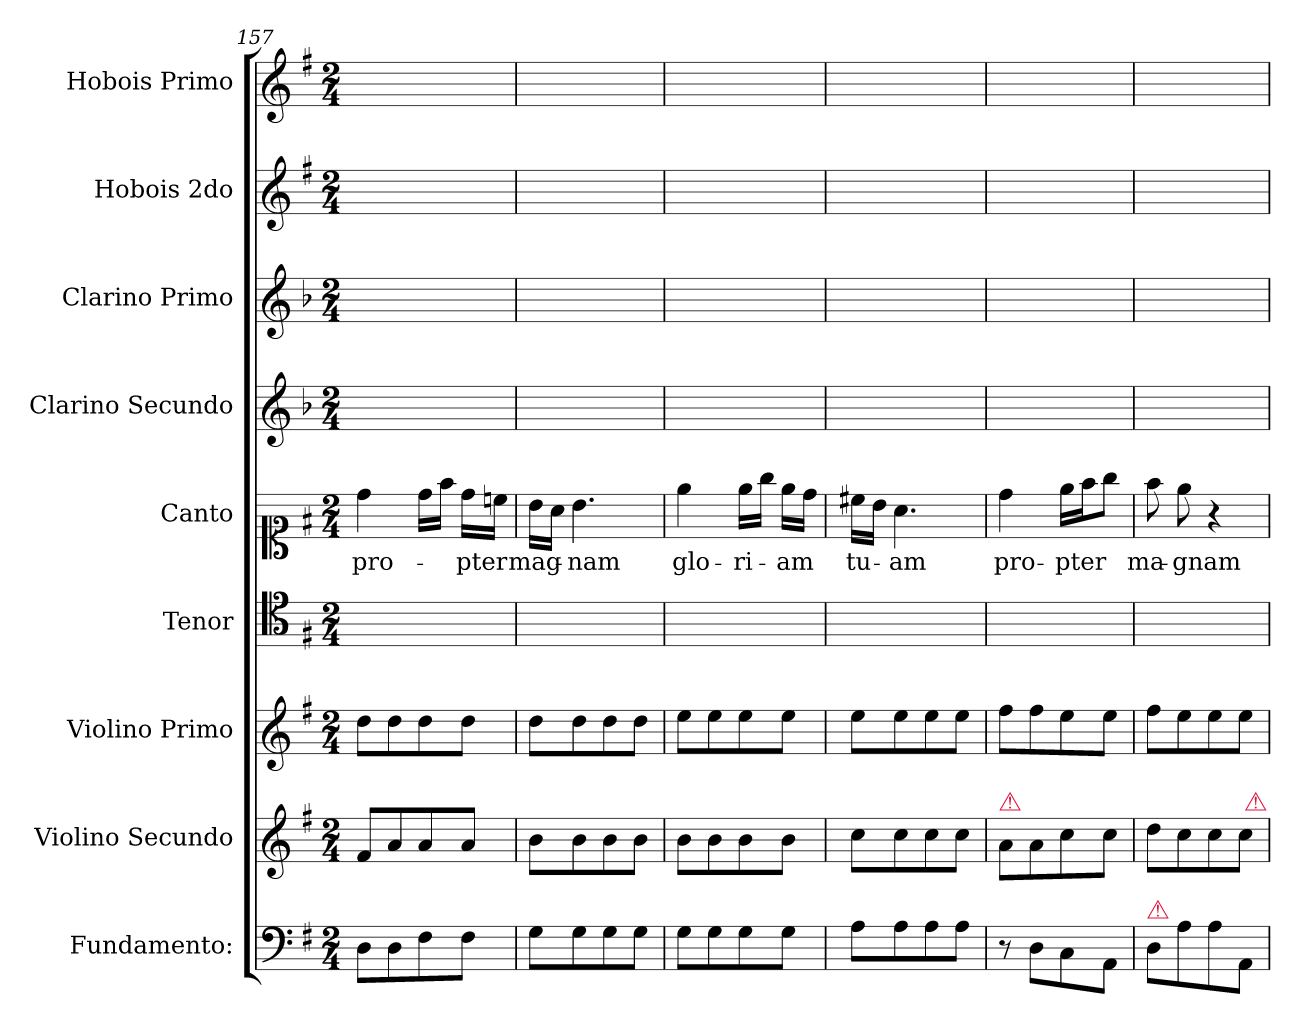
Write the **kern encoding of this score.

**kern	**kern	**kern	**kern	**kern	**text	**kern	**kern	**kern	**kern
*part9	*part8	*part7	*part6	*part5	*part5	*part4	*part3	*part2	*part1
*staff9	*staff8	*staff7	*staff6	*staff5	*staff5	*staff4	*staff3	*staff2	*staff1
*I"Fundamento:	*I"Violino Secundo	*I"Violino Primo	*I"Tenor	*I"Canto	*	*I"Clarino Secundo	*I"Clarino Primo	*I"Hobois 2do	*I"Hobois Primo
*	*I'vl 2	*I'vl 1	*I'T	*	*	*I'clno 2	*I'clno 1	*	*
*clefF4	*clefG2	*clefG2	*clefC4	*clefC1	*	*clefG2	*clefG2	*clefG2	*clefG2
*	*	*	*	*	*	*ITrd-1c-2	*ITrd-1c-2	*	*
*k[f#]	*k[f#]	*k[f#]	*k[f#]	*k[f#]	*	*k[f#]	*k[f#]	*k[f#]	*k[f#]
*M2/4	*M2/4	*M2/4	*M2/4	*M2/4	*	*M2/4	*M2/4	*M2/4	*M2/4
=157	=157	=157	=157	=157	=157	=157	=157	=157	=157
8D\L	8f#/L	8dd\L	2ryy	4dd\	pro-	2ryy	2ryy	2ryy	2ryy
8D\	8a/	8dd\	.	.	.	.	.	.	.
8F#\	8a/	8dd\	.	16dd\LL	.	.	.	.	.
.	.	.	.	16ff#\JJ	.	.	.	.	.
8F#\J	8a/J	8dd\J	.	16dd\LL	-pter	.	.	.	.
.	.	.	.	16ccn\JJ	.	.	.	.	.
=158	=158	=158	=158	=158	=158	=158	=158	=158	=158
8G\L	8b\L	8dd\L	2ryy	16b\LL	mag-	2ryy	2ryy	2ryy	2ryy
.	.	.	.	16a\JJ	.	.	.	.	.
8G\	8b\	8dd\	.	4.b\	-nam	.	.	.	.
8G\	8b\	8dd\	.	.	.	.	.	.	.
8G\J	8b\J	8dd\J	.	.	.	.	.	.	.
=159	=159	=159	=159	=159	=159	=159	=159	=159	=159
8G\L	8b\L	8ee\L	2ryy	4ee\	glo-	2ryy	2ryy	2ryy	2ryy
8G\	8b\	8ee\	.	.	.	.	.	.	.
8G\	8b\	8ee\	.	16ee\LL	-ri-	.	.	.	.
.	.	.	.	16gg\JJ	.	.	.	.	.
8G\J	8b\J	8ee\J	.	16ee\LL	-am	.	.	.	.
.	.	.	.	16dd\JJ	.	.	.	.	.
=160	=160	=160	=160	=160	=160	=160	=160	=160	=160
8A\L	8cc\L	8ee\L	2ryy	16cc#X\LL	tu-	2ryy	2ryy	2ryy	2ryy
.	.	.	.	16b\JJ	.	.	.	.	.
8A\	8cc\	8ee\	.	4.a\	-am	.	.	.	.
8A\	8cc\	8ee\	.	.	.	.	.	.	.
8A\J	8cc\J	8ee\J	.	.	.	.	.	.	.
=161	=161	=161	=161	=161	=161	=161	=161	=161	=161
!	!LO:TX:a:color=crimson:t=⚠	!	!	!	!	!	!	!	!
8r	8a\L	8ff#\L	2ryy	4dd\	pro-	2ryy	2ryy	2ryy	2ryy
8D\L	8a\	8ff#\	.	.	.	.	.	.	.
8C\	8cc\	8ee\	.	16ee\LL	-pter	.	.	.	.
.	.	.	.	16ff#\J	.	.	.	.	.
8AA\J	8cc\J	8ee\J	.	8gg\J	.	.	.	.	.
=162	=162	=162	=162	=162	=162	=162	=162	=162	=162
!LO:TX:a:color=crimson:t=⚠	!	!	!	!	!	!	!	!	!
8D\L	8dd\L	8ff#\L	2ryy	8ff#\	ma-	2ryy	2ryy	2ryy	2ryy
8A\	8cc\	8ee\	.	8ee\	-gnam	.	.	.	.
8A\	8cc\	8ee\	.	4r	.	.	.	.	.
8AA/J	8cc\J	8ee\J	.	.	.	.	.	.	.
!	!LO:TX:a:color=crimson:t=⚠	!	!	!	!	!	!	!	!
=	=	=	=	=	=	=	=	=	=
*-	*-	*-	*-	*-	*-	*-	*-	*-	*-
